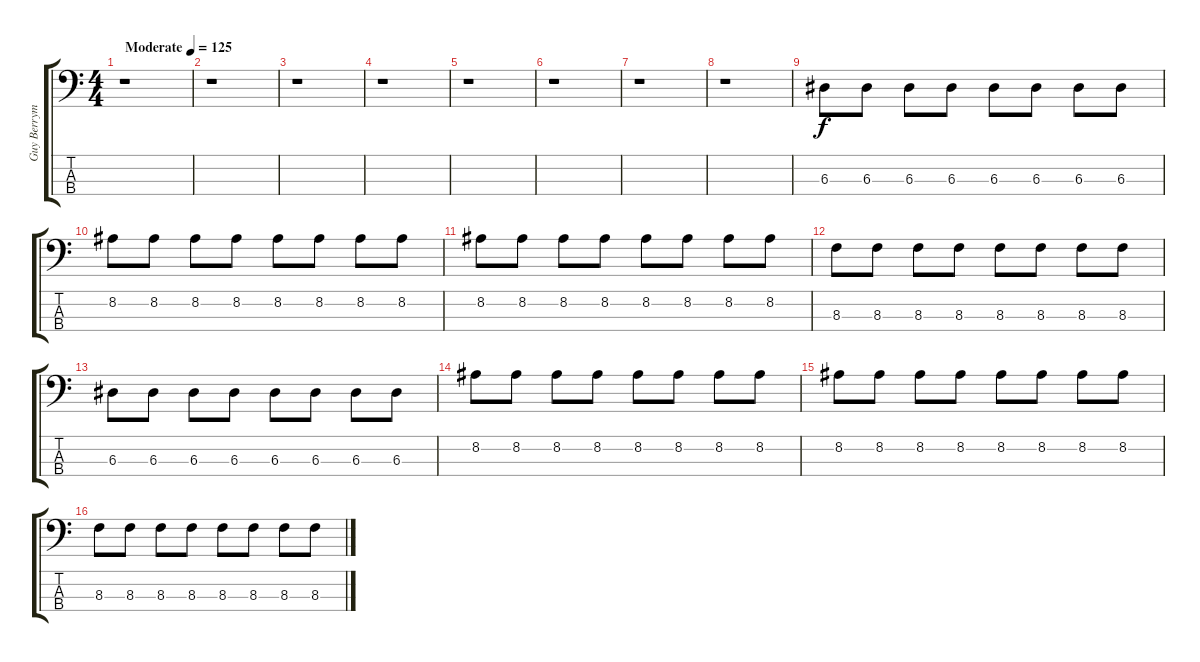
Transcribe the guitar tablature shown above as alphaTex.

\track ("Guy Berryman" "Guy Berrym") {instrument electricbassfinger}
\staff {score tabs}
\tuning (G2 D2 A1 E1) {hide}
\ts (4 4)
\tempo (125 "Moderate")
\clef f4
\ks c
r.1{dy f instrument electricbassfinger} |
r.1 |
r.1 |
r.1 |
r.1 |
r.1 |
r.1 |
r.1 |
6.3.8 6.3.8 6.3.8 6.3.8 6.3.8 6.3.8 6.3.8 6.3.8 |
8.2.8 8.2.8 8.2.8 8.2.8 8.2.8 8.2.8 8.2.8 8.2.8 |
8.2.8 8.2.8 8.2.8 8.2.8 8.2.8 8.2.8 8.2.8 8.2.8 |
8.3.8 8.3.8 8.3.8 8.3.8 8.3.8 8.3.8 8.3.8 8.3.8 |
6.3.8 6.3.8 6.3.8 6.3.8 6.3.8 6.3.8 6.3.8 6.3.8 |
8.2.8 8.2.8 8.2.8 8.2.8 8.2.8 8.2.8 8.2.8 8.2.8 |
8.2.8 8.2.8 8.2.8 8.2.8 8.2.8 8.2.8 8.2.8 8.2.8 |
8.3.8 8.3.8 8.3.8 8.3.8 8.3.8 8.3.8 8.3.8 8.3.8
